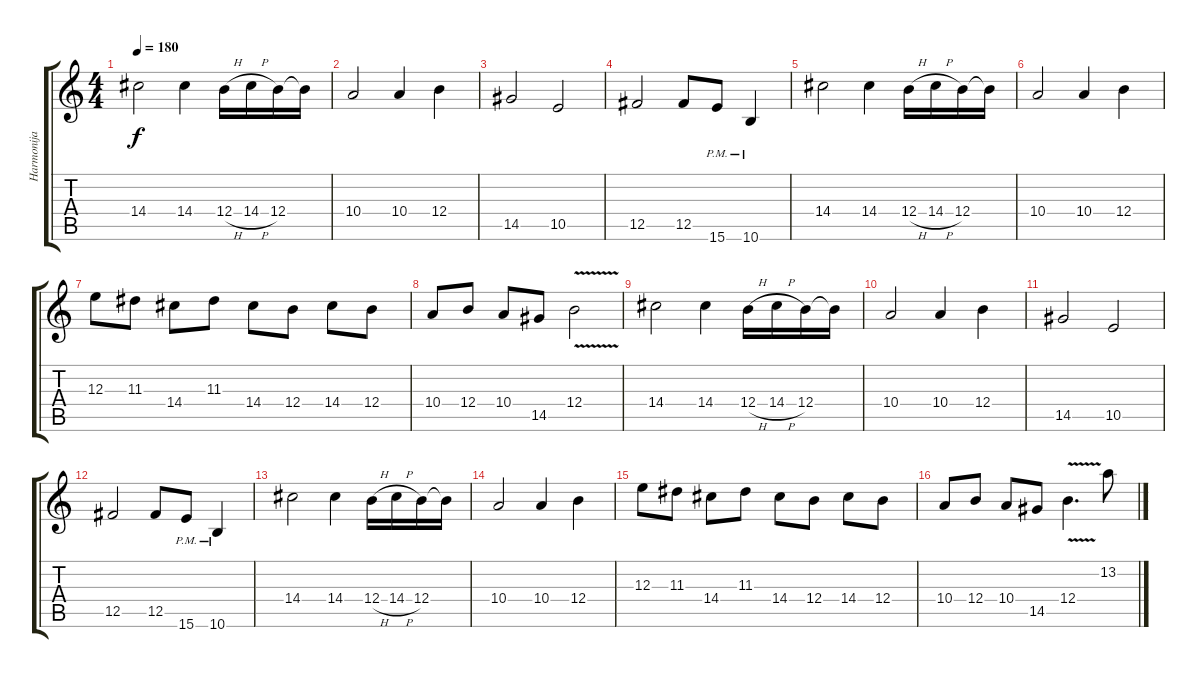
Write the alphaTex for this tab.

\track ("Harmonija" "Harmonija") {instrument distortionguitar}
\staff {score tabs}
\tuning (Db4 Ab3 E3 B2 Gb2 Db2) {hide}
\ts (4 4)
\tempo 180
\clef g2
\ks c
14.4.2{dy f} 14.4.4 12.4{h}.16 14.4{h}.16 12.4.16 12.4{t}.16 |
10.4.2 10.4.4 12.4.4 |
14.5.2 10.5.2 |
12.5.2 12.5.8 15.6{pm}.8 10.6{pm}.4 |
14.4.2 14.4.4 12.4{h}.16 14.4{h}.16 12.4.16 12.4{t}.16 |
10.4.2 10.4.4 12.4.4 |
12.3.8 11.3.8 14.4.8 11.3.8 14.4.8 12.4.8 14.4.8 12.4.8 |
10.4.8 12.4.8 10.4.8 14.5.8 12.4{v}.2 |
14.4.2 14.4.4 12.4{h}.16 14.4{h}.16 12.4.16 12.4{t}.16 |
10.4.2 10.4.4 12.4.4 |
14.5.2 10.5.2 |
12.5.2 12.5.8 15.6{pm}.8 10.6{pm}.4 |
14.4.2 14.4.4 12.4{h}.16 14.4{h}.16 12.4.16 12.4{t}.16 |
10.4.2 10.4.4 12.4.4 |
12.3.8 11.3.8 14.4.8 11.3.8 14.4.8 12.4.8 14.4.8 12.4.8 |
10.4.8 12.4.8 10.4.8 14.5.8 12.4{v}.4{d} 13.2.8
